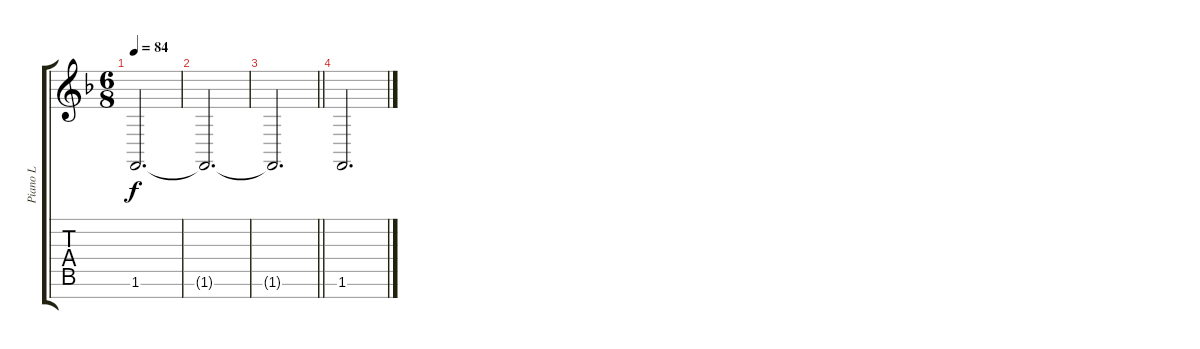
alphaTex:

\track ("Piano L" "Piano L") {instrument acousticgrandpiano}
\staff {score tabs}
\tuning (E4 B3 G3 D3 A2 E2 B1) {hide}
\ts (6 8)
\tempo 84
\clef g2
\ks f
1.6{t}.2{d dy f} |
1.6{t}.2{d} |
\barLineRight lightlight
1.6{t}.2{d} |
1.6.2{d}
